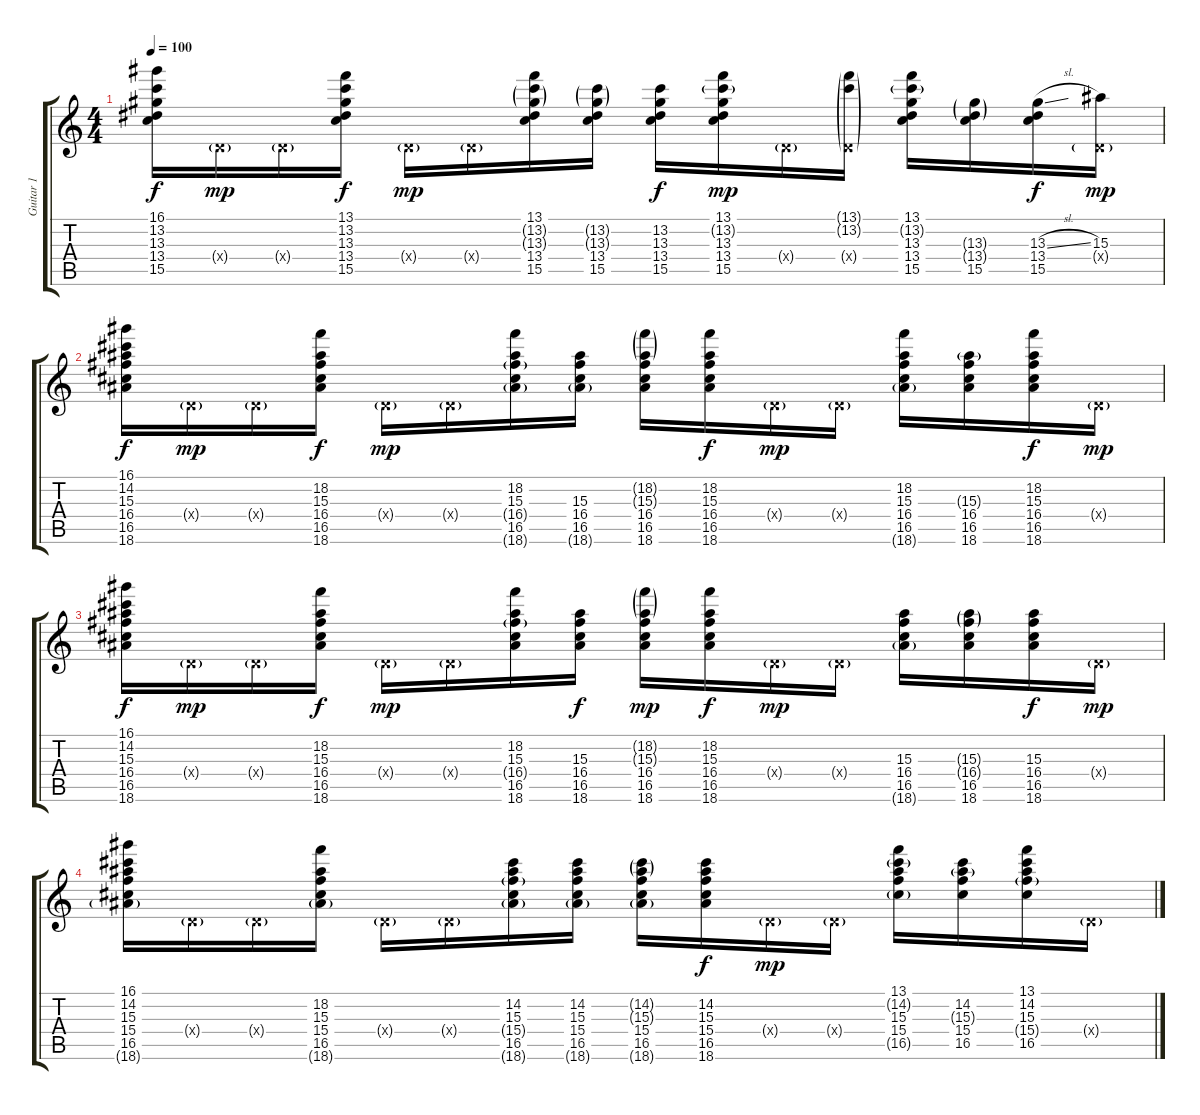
\track ("Guitar 1" "Guitar 1") {instrument electricguitarjazz}
\staff {score tabs}
\tuning (E4 B3 G3 D3 A2 E2) {hide}
\ts (4 4)
\tempo 100
\clef g2
\ks c
(16.1 13.2 13.3 13.4 15.5).16{dy f} 0.4{g x}.16{dy mp} 0.4{g x}.16 (13.1 13.2 13.3 13.4 15.5).16{dy f} 0.4{g x}.16{dy mp} 0.4{g x}.16 (13.1 13.2{g} 13.3{g} 13.4 15.5).16 (13.2{g} 13.3{g} 13.4 15.5).16 (13.2 13.3 13.4 15.5).16{dy f} (13.1 13.2{g} 13.3 13.4 15.5).16{dy mp} 0.4{g x}.16 (13.1{g} 13.2{g} 0.4{g x}).16 (13.1 13.2{g} 13.3 13.4 15.5).16 (13.3{g} 13.4{g} 15.5).16 (13.3{sl} 13.4 15.5).16{dy f} (15.3 0.4{g x}).16{dy mp} |
(16.1 14.2 15.3 16.4 16.5 18.6).16{dy f} 0.4{g x}.16{dy mp} 0.4{g x}.16 (18.2 15.3 16.4 16.5 18.6).16{dy f} 0.4{g x}.16{dy mp} 0.4{g x}.16 (18.2 15.3 16.4{g} 16.5 18.6{g}).16 (15.3 16.4 16.5 18.6{g}).16 (18.2{g} 15.3{g} 16.4 16.5 18.6).16 (18.2 15.3 16.4 16.5 18.6).16{dy f} 0.4{g x}.16{dy mp} 0.4{g x}.16 (18.2 15.3 16.4 16.5 18.6{g}).16 (15.3{g} 16.4 16.5 18.6).16 (18.2 15.3 16.4 16.5 18.6).16{dy f} 0.4{g x}.16{dy mp} |
(16.1 14.2 15.3 16.4 16.5 18.6).16{dy f} 0.4{g x}.16{dy mp} 0.4{g x}.16 (18.2 15.3 16.4 16.5 18.6).16{dy f} 0.4{g x}.16{dy mp} 0.4{g x}.16 (18.2 15.3 16.4{g} 16.5 18.6).16 (15.3 16.4 16.5 18.6).16{dy f} (18.2{g} 15.3{g} 16.4 16.5 18.6).16{dy mp} (18.2 15.3 16.4 16.5 18.6).16{dy f} 0.4{g x}.16{dy mp} 0.4{g x}.16 (15.3 16.4 16.5 18.6{g}).16 (15.3{g} 16.4{g} 16.5 18.6).16 (15.3 16.4 16.5 18.6).16{dy f} 0.4{g x}.16{dy mp} |
(16.1 14.2 15.3 15.4 16.5 18.6{g}).16 0.4{g x}.16 0.4{g x}.16 (18.2 15.3 15.4 16.5 18.6{g}).16 0.4{g x}.16 0.4{g x}.16 (14.2 15.3 15.4{g} 16.5 18.6{g}).16 (14.2 15.3 15.4 16.5 18.6{g}).16 (14.2{g} 15.3{g} 15.4 16.5 18.6{g}).16 (14.2 15.3 15.4 16.5 18.6).16{dy f} 0.4{g x}.16{dy mp} 0.4{g x}.16 (13.1 14.2{g} 15.3 15.4 16.5{g}).16 (14.2 15.3{g} 15.4 16.5).16 (13.1 14.2 15.3 15.4{g} 16.5).16 0.4{g x}.16
